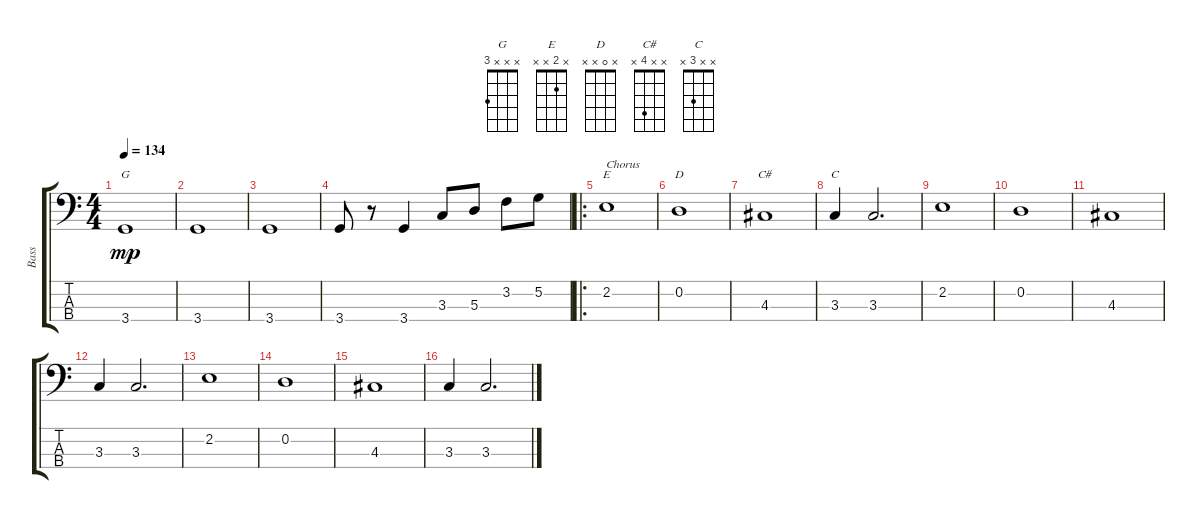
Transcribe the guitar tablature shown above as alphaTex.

\track ("Bass" "Bass") {instrument electricbassfinger}
\staff {score tabs}
\tuning (G2 D2 A1 E1) {hide}
\chord ("G" x x x 3)
\chord ("E" x 2 x x)
\chord ("D" x 0 x x)
\chord ("C#" x x 4 x)
\chord ("C" x x 3 x)
\ts (4 4)
\tempo 134
\clef f4
\ks c
3.4.1{ch "G" dy mp} |
3.4.1 |
3.4.1 |
3.4.8 r.8 3.4.4 3.3.8 5.3.8 3.2.8 5.2.8 |
\ro
2.2.1{ch "E" txt "Chorus"} |
0.2.1{ch "D"} |
4.3.1{ch "C#"} |
3.3.4{ch "C"} 3.3.2{d} |
2.2.1 |
0.2.1 |
4.3.1 |
3.3.4 3.3.2{d} |
2.2.1 |
0.2.1 |
4.3.1 |
3.3.4 3.3.2{d}
